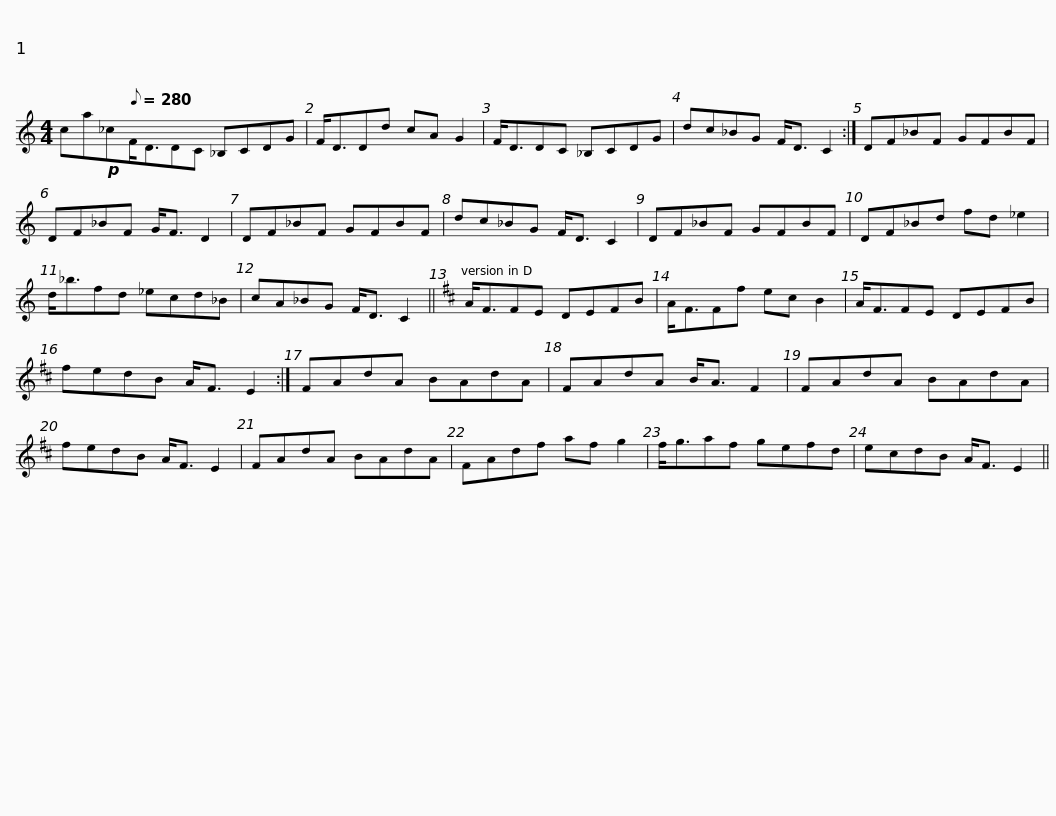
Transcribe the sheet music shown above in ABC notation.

X:1
L:1/8
M:4/4
I:linebreak $
K:C
V:1 treble
V:1
 ca!p!_c[Q:1/8=280]F<DDC _B,CDG | F<DDd cA G2 | F<DDC _B,CDG | dc_BG F<D C2 :|$ DF_BF GFBF | %5
 DF_BF G<F D2 | DF_BF GFBF | dc_BG F<D C2 | DF_BF GFBF | DF_Bd fd _e2 |$ %10
 d<_bfd _ecd_B | cA_BG F<D C2 ||[K:D] A<FFE DEFB | A<FFf ec B2 | A<FFE DEFB |$ %15
 fedB A<F E2 :| FAdA BAdA | FAdA B<A F2 | FAdA BAdA | fedB A<F E2 |$ %20
 FAdA BAdA | FAdf af g2 | f<gaf gefd | ecdB A<F E2 || %24
